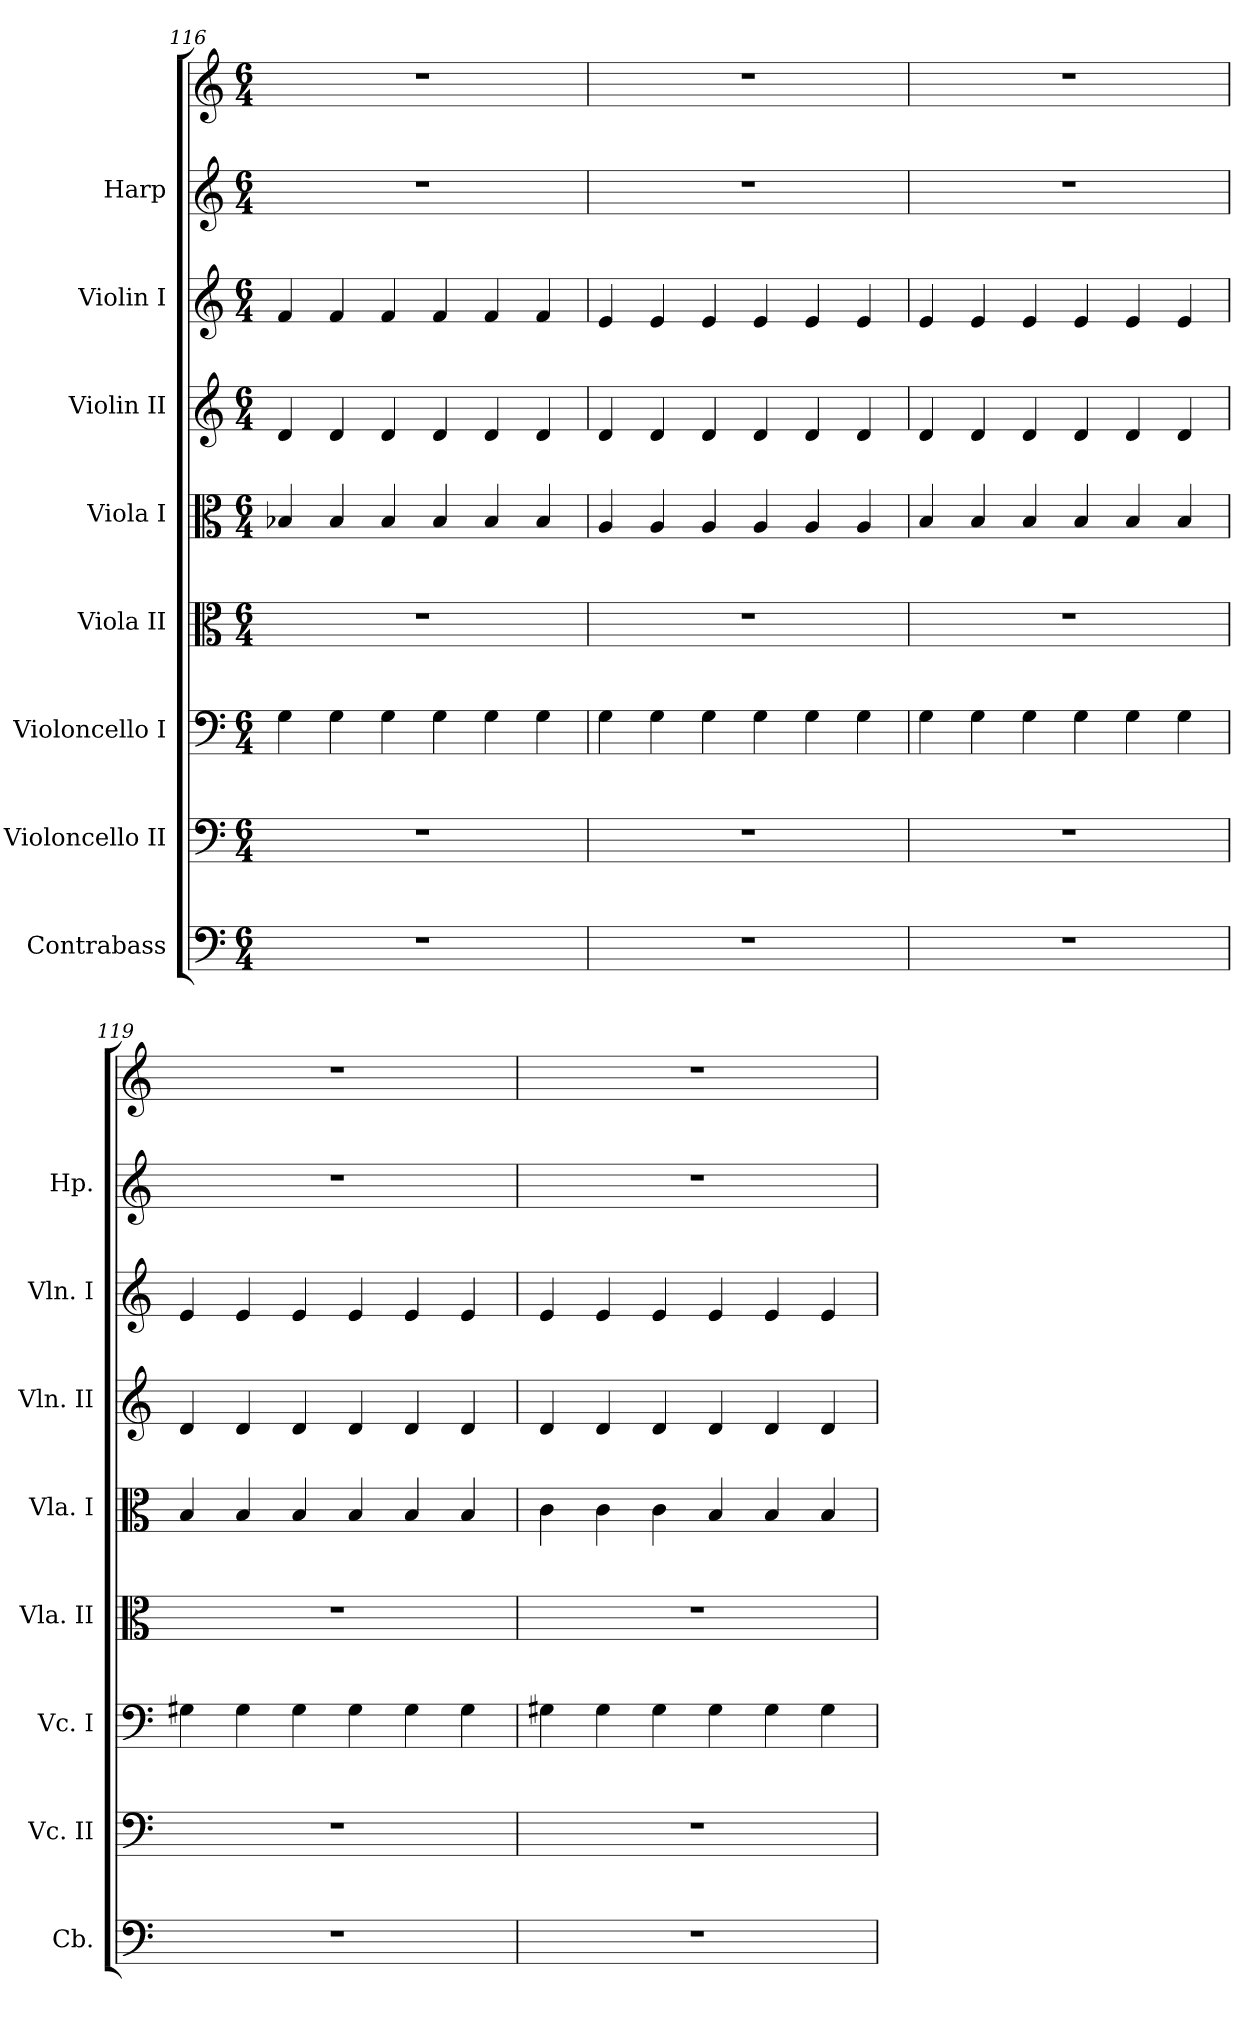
**kern	**kern	**kern	**kern	**kern	**kern	**kern	**kern	**kern
*part8	*part7	*part6	*part5	*part4	*part3	*part2	*part1	*part1
*staff9	*staff8	*staff7	*staff6	*staff5	*staff4	*staff3	*staff2	*staff1
*I"Contrabass	*I"Violoncello II	*I"Violoncello I	*I"Viola II	*I"Viola I	*I"Violin II	*I"Violin I	*I"Harp	*
*I'Cb.	*I'Vc. II	*I'Vc. I	*I'Vla. II	*I'Vla. I	*I'Vln. II	*I'Vln. I	*I'Hp.	*
*clefF4	*clefF4	*clefF4	*clefC3	*clefC3	*clefG2	*clefG2	*clefG2	*clefG2
*ITrd7c12	*	*	*	*	*	*	*	*
*k[]	*k[]	*k[]	*k[]	*k[]	*k[]	*k[]	*k[]	*k[]
*M6/4	*M6/4	*M6/4	*M6/4	*M6/4	*M6/4	*M6/4	*M6/4	*M6/4
=116	=116	=116	=116	=116	=116	=116	=116	=116
1.r	1.r	4G\	1.r	4B-X/	4d/	4f/	1.r	1.r
.	.	4G\	.	4B-/	4d/	4f/	.	.
.	.	4G\	.	4B-/	4d/	4f/	.	.
.	.	4G\	.	4B-/	4d/	4f/	.	.
.	.	4G\	.	4B-/	4d/	4f/	.	.
.	.	4G\	.	4B-/	4d/	4f/	.	.
=117	=117	=117	=117	=117	=117	=117	=117	=117
1.r	1.r	4G\	1.r	4A/	4d/	4e/	1.r	1.r
.	.	4G\	.	4A/	4d/	4e/	.	.
.	.	4G\	.	4A/	4d/	4e/	.	.
.	.	4G\	.	4A/	4d/	4e/	.	.
.	.	4G\	.	4A/	4d/	4e/	.	.
.	.	4G\	.	4A/	4d/	4e/	.	.
=118	=118	=118	=118	=118	=118	=118	=118	=118
1.r	1.r	4G\	1.r	4B/	4d/	4e/	1.r	1.r
.	.	4G\	.	4B/	4d/	4e/	.	.
.	.	4G\	.	4B/	4d/	4e/	.	.
.	.	4G\	.	4B/	4d/	4e/	.	.
.	.	4G\	.	4B/	4d/	4e/	.	.
.	.	4G\	.	4B/	4d/	4e/	.	.
=119	=119	=119	=119	=119	=119	=119	=119	=119
1.r	1.r	4G#X\	1.r	4B/	4d/	4e/	1.r	1.r
.	.	4G#\	.	4B/	4d/	4e/	.	.
.	.	4G#\	.	4B/	4d/	4e/	.	.
.	.	4G#\	.	4B/	4d/	4e/	.	.
.	.	4G#\	.	4B/	4d/	4e/	.	.
.	.	4G#\	.	4B/	4d/	4e/	.	.
=120	=120	=120	=120	=120	=120	=120	=120	=120
1.r	1.r	4G#X\	1.r	4c\	4d/	4e/	1.r	1.r
.	.	4G#\	.	4c\	4d/	4e/	.	.
.	.	4G#\	.	4c\	4d/	4e/	.	.
.	.	4G#\	.	4B/	4d/	4e/	.	.
.	.	4G#\	.	4B/	4d/	4e/	.	.
.	.	4G#\	.	4B/	4d/	4e/	.	.
=	=	=	=	=	=	=	=	=
*-	*-	*-	*-	*-	*-	*-	*-	*-
